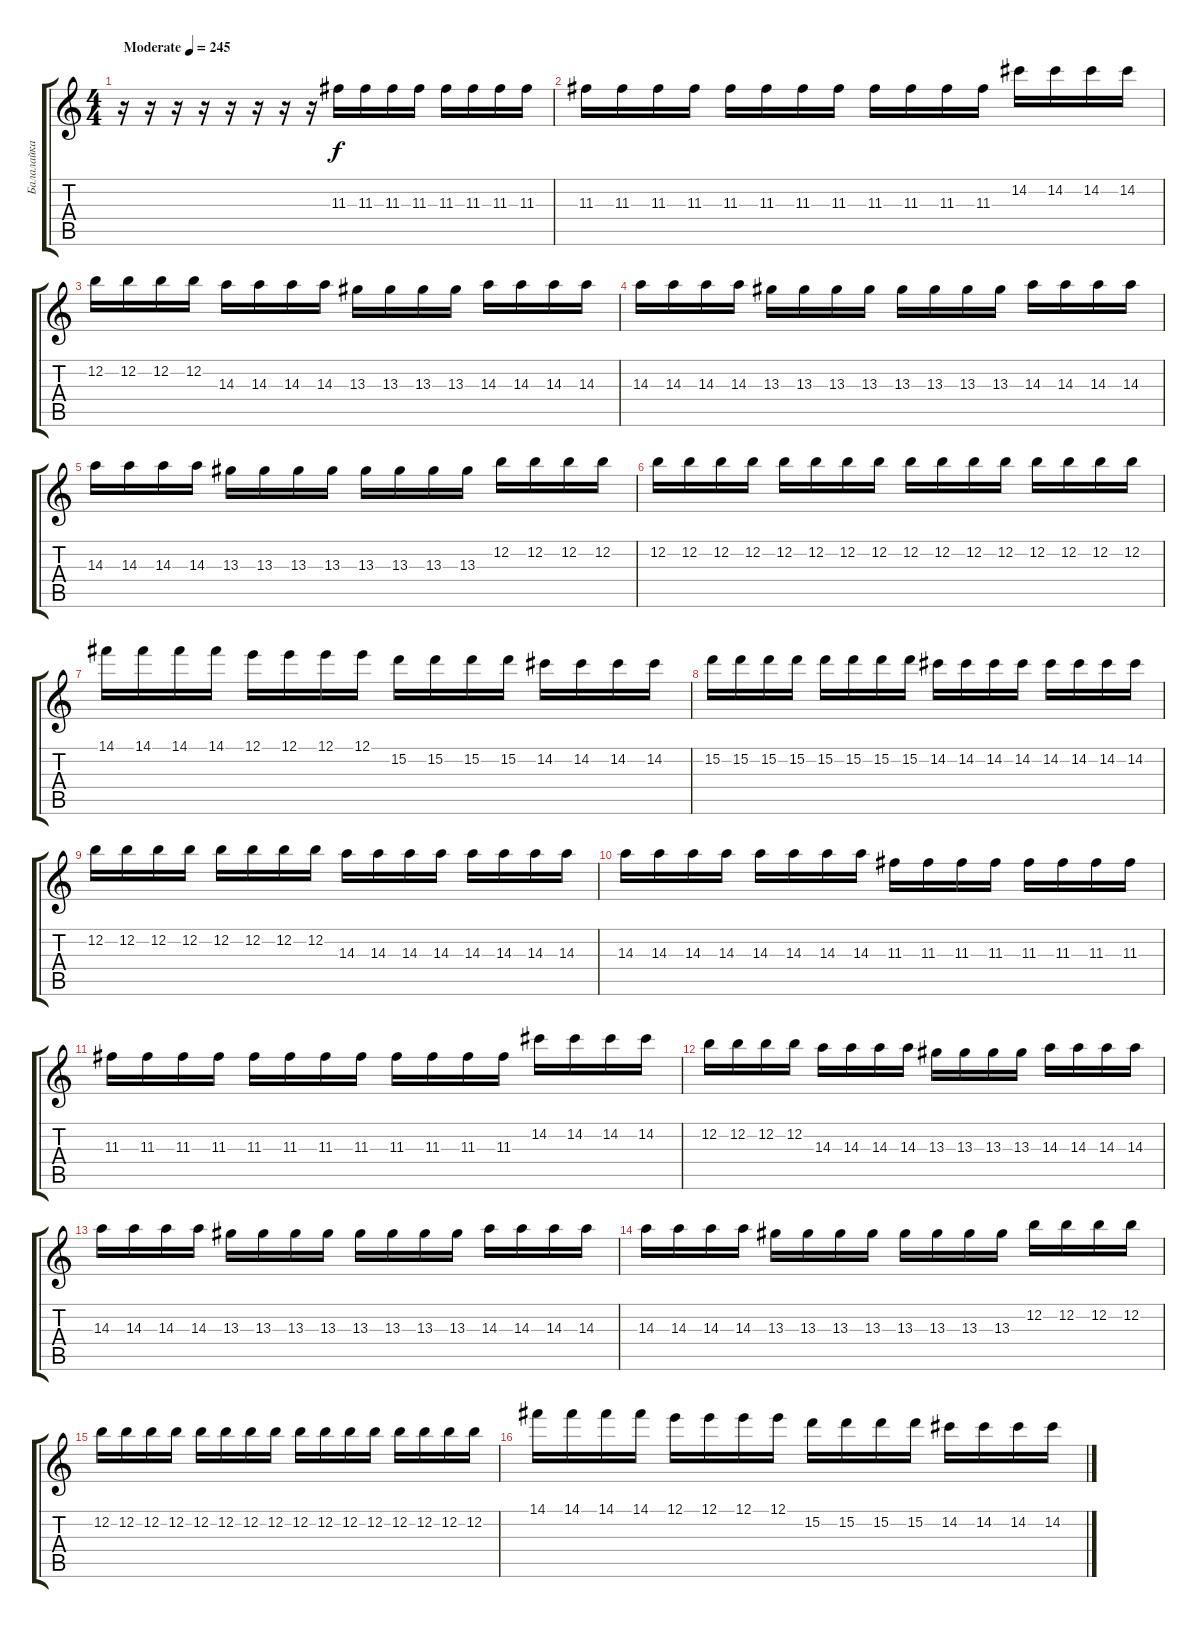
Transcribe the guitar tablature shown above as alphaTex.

\track ("Балалайка" "Балалайка") {instrument acousticguitarsteel}
\staff {score tabs}
\tuning (E4 B3 G3 D3 A2 E2) {hide}
\ts (4 4)
\tempo (245 "Moderate")
\tempo 150
\tempo (245 "Moderate")
\clef g2
\ks c
r.16{dy f instrument acousticguitarsteel} r.16 r.16 r.16 r.16 r.16 r.16 r.16 11.3.16 11.3.16 11.3.16 11.3.16 11.3.16 11.3.16 11.3.16 11.3.16 |
11.3.16 11.3.16 11.3.16 11.3.16 11.3.16 11.3.16 11.3.16 11.3.16 11.3.16 11.3.16 11.3.16 11.3.16 14.2.16 14.2.16 14.2.16 14.2.16 |
12.2.16 12.2.16 12.2.16 12.2.16 14.3.16 14.3.16 14.3.16 14.3.16 13.3.16 13.3.16 13.3.16 13.3.16 14.3.16 14.3.16 14.3.16 14.3.16 |
14.3.16 14.3.16 14.3.16 14.3.16 13.3.16 13.3.16 13.3.16 13.3.16 13.3.16 13.3.16 13.3.16 13.3.16 14.3.16 14.3.16 14.3.16 14.3.16 |
14.3.16 14.3.16 14.3.16 14.3.16 13.3.16 13.3.16 13.3.16 13.3.16 13.3.16 13.3.16 13.3.16 13.3.16 12.2.16 12.2.16 12.2.16 12.2.16 |
12.2.16 12.2.16 12.2.16 12.2.16 12.2.16 12.2.16 12.2.16 12.2.16 12.2.16 12.2.16 12.2.16 12.2.16 12.2.16 12.2.16 12.2.16 12.2.16 |
14.1.16 14.1.16 14.1.16 14.1.16 12.1.16 12.1.16 12.1.16 12.1.16 15.2.16 15.2.16 15.2.16 15.2.16 14.2.16 14.2.16 14.2.16 14.2.16 |
15.2.16 15.2.16 15.2.16 15.2.16 15.2.16 15.2.16 15.2.16 15.2.16 14.2.16 14.2.16 14.2.16 14.2.16 14.2.16 14.2.16 14.2.16 14.2.16 |
12.2.16 12.2.16 12.2.16 12.2.16 12.2.16 12.2.16 12.2.16 12.2.16 14.3.16 14.3.16 14.3.16 14.3.16 14.3.16 14.3.16 14.3.16 14.3.16 |
14.3.16 14.3.16 14.3.16 14.3.16 14.3.16 14.3.16 14.3.16 14.3.16 11.3.16 11.3.16 11.3.16 11.3.16 11.3.16 11.3.16 11.3.16 11.3.16 |
11.3.16 11.3.16 11.3.16 11.3.16 11.3.16 11.3.16 11.3.16 11.3.16 11.3.16 11.3.16 11.3.16 11.3.16 14.2.16 14.2.16 14.2.16 14.2.16 |
12.2.16 12.2.16 12.2.16 12.2.16 14.3.16 14.3.16 14.3.16 14.3.16 13.3.16 13.3.16 13.3.16 13.3.16 14.3.16 14.3.16 14.3.16 14.3.16 |
14.3.16 14.3.16 14.3.16 14.3.16 13.3.16 13.3.16 13.3.16 13.3.16 13.3.16 13.3.16 13.3.16 13.3.16 14.3.16 14.3.16 14.3.16 14.3.16 |
14.3.16 14.3.16 14.3.16 14.3.16 13.3.16 13.3.16 13.3.16 13.3.16 13.3.16 13.3.16 13.3.16 13.3.16 12.2.16 12.2.16 12.2.16 12.2.16 |
12.2.16 12.2.16 12.2.16 12.2.16 12.2.16 12.2.16 12.2.16 12.2.16 12.2.16 12.2.16 12.2.16 12.2.16 12.2.16 12.2.16 12.2.16 12.2.16 |
14.1.16 14.1.16 14.1.16 14.1.16 12.1.16 12.1.16 12.1.16 12.1.16 15.2.16 15.2.16 15.2.16 15.2.16 14.2.16 14.2.16 14.2.16 14.2.16
